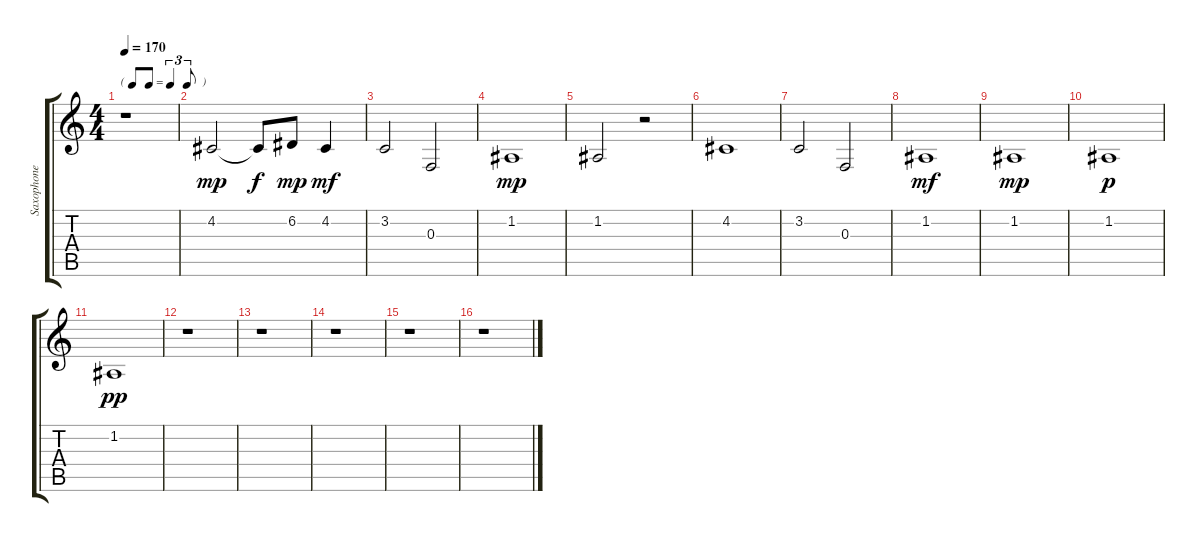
\track ("Saxophone" "Saxophone") {instrument altosax}
\staff {score tabs}
\tuning (D4 A3 F3 B2 G2 D2) {hide}
\ts (4 4)
\tf triplet8th
\tempo 170
\clef g2
\ks c
r.1{dy f} |
4.2.2{dy mp} 4.2{t}.8{dy f} 6.2.8{dy mp} 4.2.4{dy mf} |
3.2.2 0.3.2 |
1.2.1{dy mp} |
1.2.2 r.2 |
4.2.1 |
3.2.2 0.3.2 |
1.2.1{dy mf} |
1.2.1{dy mp} |
1.2.1{dy p} |
1.2.1{dy pp} |
r.1 |
r.1 |
r.1 |
r.1 |
r.1
